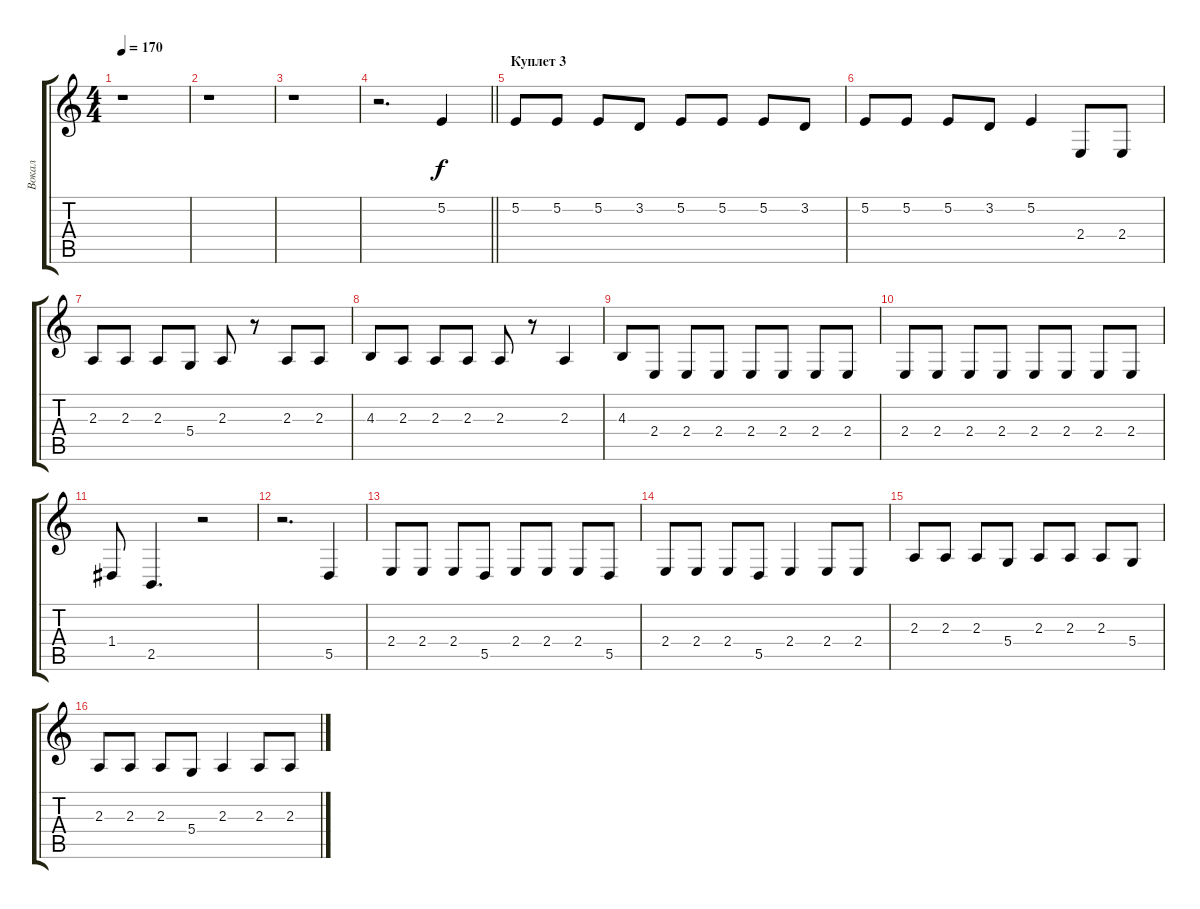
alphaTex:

\track ("Вокал" "Вокал") {instrument tenorsax}
\staff {score tabs}
\tuning (E4 B3 G3 D3 A2 E2) {hide}
\ts (4 4)
\tempo 170
\clef g2
\ks c
r.1{dy f} |
r.1 |
r.1 |
\barLineRight lightlight
r.2{d} 5.2.4 |
\section ("" "Куплет 3")
5.2.8 5.2.8 5.2.8 3.2.8 5.2.8 5.2.8 5.2.8 3.2.8 |
5.2.8 5.2.8 5.2.8 3.2.8 5.2.4 2.4.8 2.4.8 |
2.3.8 2.3.8 2.3.8 5.4.8 2.3.8 r.8 2.3.8 2.3.8 |
4.3.8 2.3.8 2.3.8 2.3.8 2.3.8 r.8 2.3.4 |
4.3.8 2.4.8 2.4.8 2.4.8 2.4.8 2.4.8 2.4.8 2.4.8 |
2.4.8 2.4.8 2.4.8 2.4.8 2.4.8 2.4.8 2.4.8 2.4.8 |
1.4.8 2.5.4{d} r.2 |
r.2{d} 5.5.4 |
2.4.8 2.4.8 2.4.8 5.5.8 2.4.8 2.4.8 2.4.8 5.5.8 |
2.4.8 2.4.8 2.4.8 5.5.8 2.4.4 2.4.8 2.4.8 |
2.3.8 2.3.8 2.3.8 5.4.8 2.3.8 2.3.8 2.3.8 5.4.8 |
2.3.8 2.3.8 2.3.8 5.4.8 2.3.4 2.3.8 2.3.8
